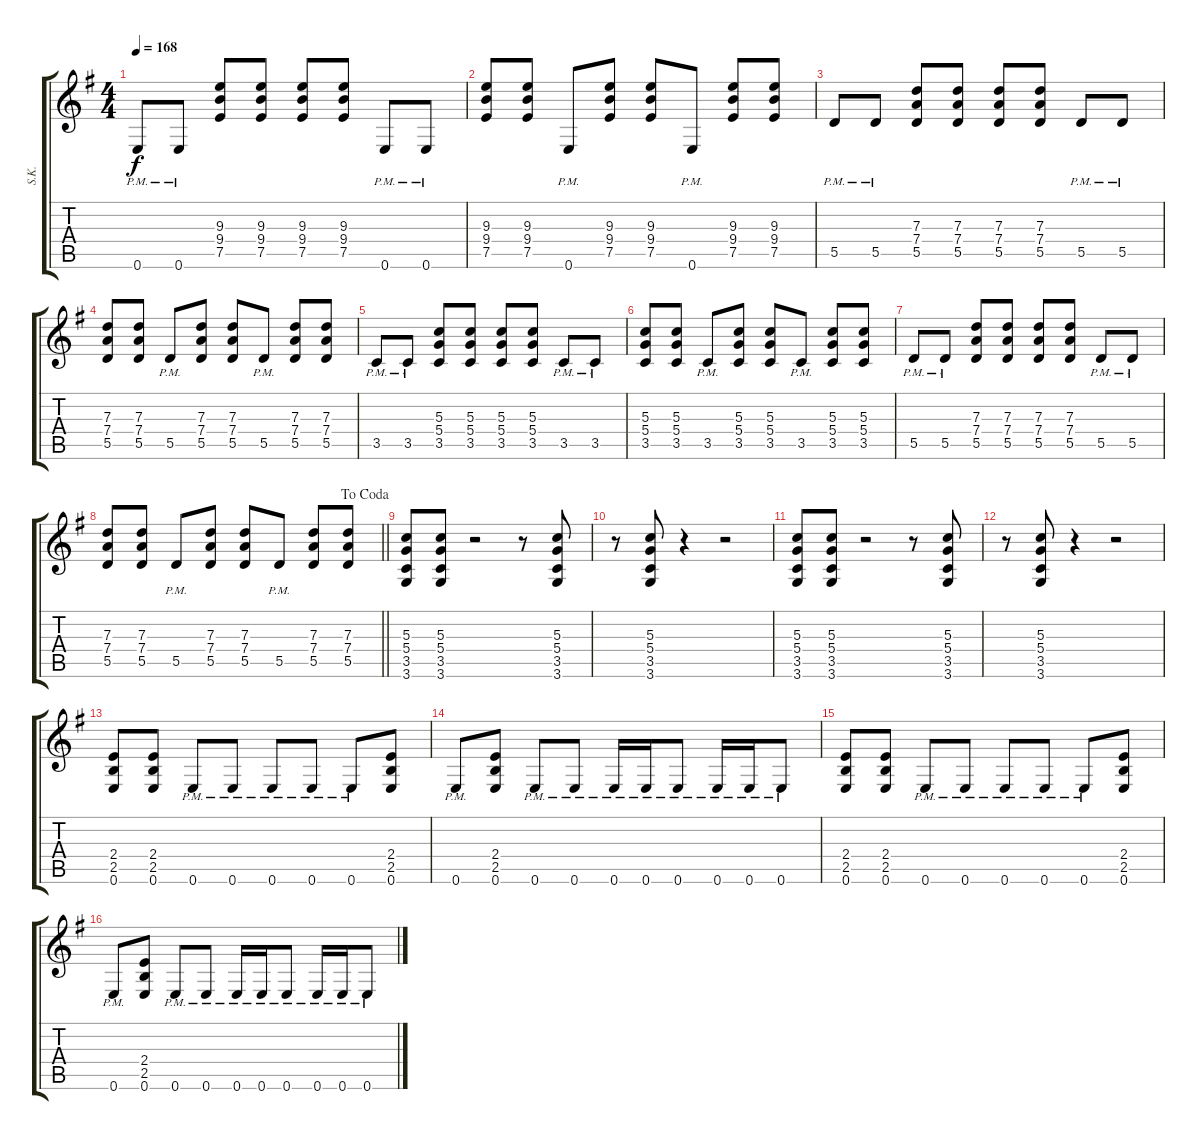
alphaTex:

\track ("S.K." "S.K.") {instrument distortionguitar}
\staff {score tabs}
\tuning (E4 B3 G3 D3 A2 E2) {hide}
\ts (4 4)
\tempo 168
\clef g2
\ks g
0.6{pm}.8{dy f} 0.6{pm}.8 (9.3 9.4 7.5).8 (9.3 9.4 7.5).8 (9.3 9.4 7.5).8 (9.3 9.4 7.5).8 0.6{pm}.8 0.6{pm}.8 |
(9.3 9.4 7.5).8 (9.3 9.4 7.5).8 0.6{pm}.8 (9.3 9.4 7.5).8 (9.3 9.4 7.5).8 0.6{pm}.8 (9.3 9.4 7.5).8 (9.3 9.4 7.5).8 |
5.5{pm}.8 5.5{pm}.8 (7.3 7.4 5.5).8 (7.3 7.4 5.5).8 (7.3 7.4 5.5).8 (7.3 7.4 5.5).8 5.5{pm}.8 5.5{pm}.8 |
(7.3 7.4 5.5).8 (7.3 7.4 5.5).8 5.5{pm}.8 (7.3 7.4 5.5).8 (7.3 7.4 5.5).8 5.5{pm}.8 (7.3 7.4 5.5).8 (7.3 7.4 5.5).8 |
3.5{pm}.8 3.5{pm}.8 (5.3 5.4 3.5).8 (5.3 5.4 3.5).8 (5.3 5.4 3.5).8 (5.3 5.4 3.5).8 3.5{pm}.8 3.5{pm}.8 |
(5.3 5.4 3.5).8 (5.3 5.4 3.5).8 3.5{pm}.8 (5.3 5.4 3.5).8 (5.3 5.4 3.5).8 3.5{pm}.8 (5.3 5.4 3.5).8 (5.3 5.4 3.5).8 |
5.5{pm}.8 5.5{pm}.8 (7.3 7.4 5.5).8 (7.3 7.4 5.5).8 (7.3 7.4 5.5).8 (7.3 7.4 5.5).8 5.5{pm}.8 5.5{pm}.8 |
\jump dacoda
\barLineRight lightlight
(7.3 7.4 5.5).8 (7.3 7.4 5.5).8 5.5{pm}.8 (7.3 7.4 5.5).8 (7.3 7.4 5.5).8 5.5{pm}.8 (7.3 7.4 5.5).8 (7.3 7.4 5.5).8 |
(5.3 5.4 3.5 3.6).8 (5.3 5.4 3.5 3.6).8 r.2 r.8 (5.3 5.4 3.5 3.6).8 |
r.8 (5.3 5.4 3.5 3.6).8 r.4 r.2 |
(5.3 5.4 3.5 3.6).8 (5.3 5.4 3.5 3.6).8 r.2 r.8 (5.3 5.4 3.5 3.6).8 |
r.8 (5.3 5.4 3.5 3.6).8 r.4 r.2 |
(2.4 2.5 0.6).8 (2.4 2.5 0.6).8 0.6{pm}.8 0.6{pm}.8 0.6{pm}.8 0.6{pm}.8 0.6{pm}.8 (2.4 2.5 0.6).8 |
0.6{pm}.8 (2.4 2.5 0.6).8 0.6{pm}.8 0.6{pm}.8 0.6{pm}.16 0.6{pm}.16 0.6{pm}.8 0.6{pm}.16 0.6{pm}.16 0.6{pm}.8 |
(2.4 2.5 0.6).8 (2.4 2.5 0.6).8 0.6{pm}.8 0.6{pm}.8 0.6{pm}.8 0.6{pm}.8 0.6{pm}.8 (2.4 2.5 0.6).8 |
0.6{pm}.8 (2.4 2.5 0.6).8 0.6{pm}.8 0.6{pm}.8 0.6{pm}.16 0.6{pm}.16 0.6{pm}.8 0.6{pm}.16 0.6{pm}.16 0.6{pm}.8
